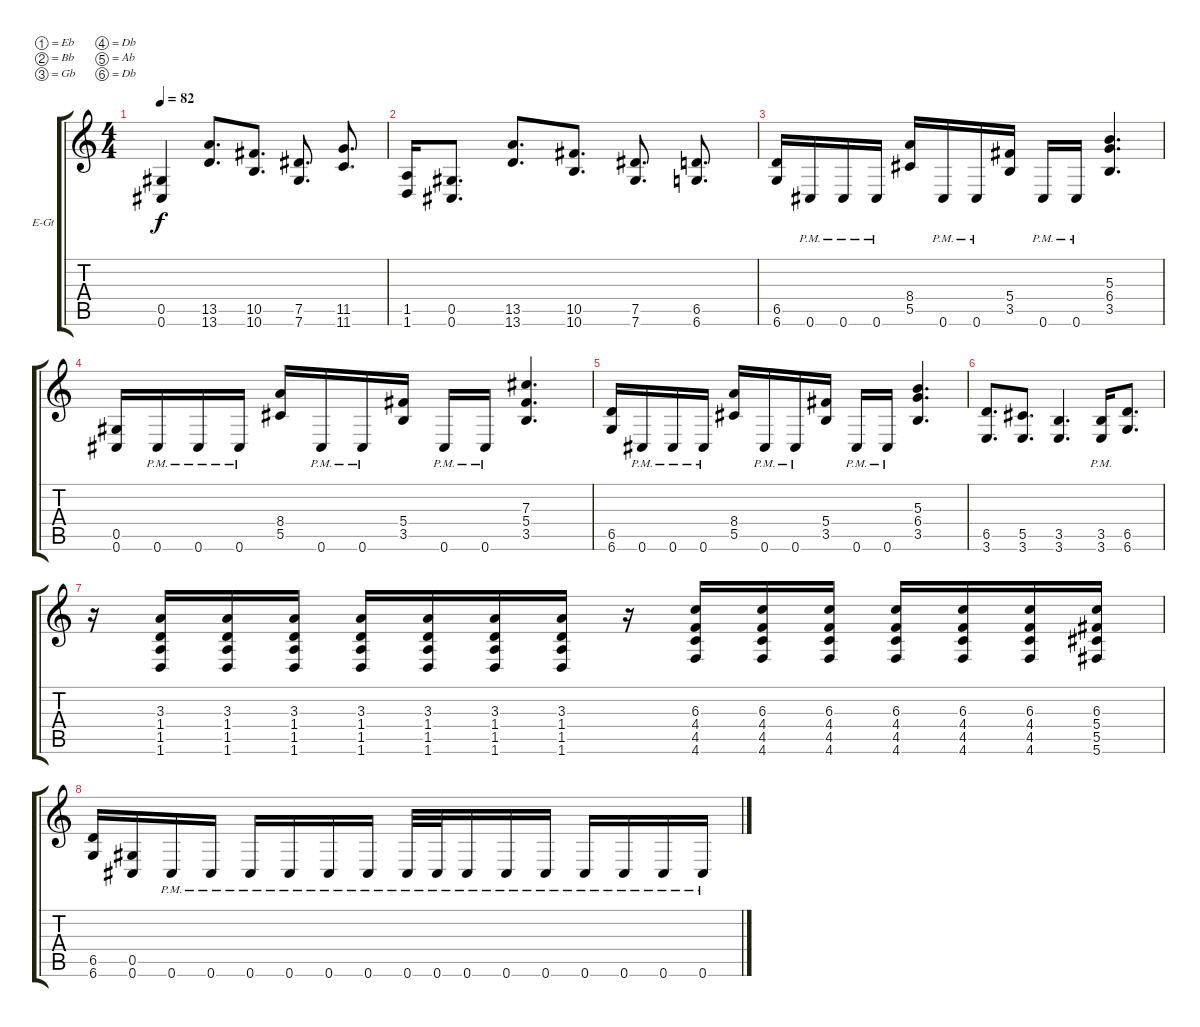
\bracketExtendMode groupsimilarinstruments
\firstSystemTrackNameOrientation horizontal
\otherSystemsTrackNameOrientation horizontal
\track ("Electric Guitar 1" "E-Gt") {instrument distortionguitar}
\staff {score tabs}
\tuning (Eb4 Bb3 Gb3 Db3 Ab2 Db2)
\ts (4 4)
\tempo 82
\clef g2
\ks c
(0.6 0.5).4{dy f} (13.6 13.5).8{d} (10.6 10.5).8{d} (7.6 7.5).8{d} (11.6 11.5).8{d} |
(1.6 1.5).16 (0.6 0.5).8{d} (13.6 13.5).8{d} (10.6 10.5).8{d} (7.5 7.6).8{d} (6.6 6.5).8{d} |
(6.5 6.6).16 0.6{pm}.16 0.6{pm}.16 0.6{pm}.16 (5.5 8.4).16 0.6{pm}.16 0.6{pm}.16 (3.5 5.4).16 0.6{pm}.16 0.6{pm}.16 (3.5 6.4 5.3).4{d} |
(0.6 0.5).16 0.6{pm}.16 0.6{pm}.16 0.6{pm}.16 (5.5 8.4).16 0.6{pm}.16 0.6{pm}.16 (3.5 5.4).16 0.6{pm}.16 0.6{pm}.16 (3.5 5.4 7.3).4{d} |
(6.5 6.6).16 0.6{pm}.16 0.6{pm}.16 0.6{pm}.16 (5.5 8.4).16 0.6{pm}.16 0.6{pm}.16 (3.5 5.4).16 0.6{pm}.16 0.6{pm}.16 (3.5 6.4 5.3).4{d} |
(3.6 6.5).8{d} (3.6 5.5).8{d} (3.6 3.5).4{d} (3.6{pm} 3.5{pm}).16 (6.6 6.5).8{d} |
r.16 (1.6 1.5 1.4 3.3).16 (1.6 1.5 1.4 3.3).16 (1.6 1.5 1.4 3.3).16 (1.6 1.5 1.4 3.3).16 (1.6 1.5 1.4 3.3).16 (1.6 1.5 1.4 3.3).16 (1.6 1.5 1.4 3.3).16 r.16 (4.6 4.5 4.4 6.3).16 (4.6 4.5 4.4 6.3).16 (4.6 4.5 4.4 6.3).16 (4.6 4.5 4.4 6.3).16 (4.6 4.5 4.4 6.3).16 (4.6 4.5 4.4 6.3).16 (5.6 5.5 5.4 6.3).16 |
(6.6 6.5).16 (0.6 0.5).16 0.6{pm}.16 0.6{pm}.16 0.6{pm}.16 0.6{pm}.16 0.6{pm}.16 0.6{pm}.16 0.6{pm}.32 0.6{pm}.32 0.6{pm}.16 0.6{pm}.16 0.6{pm}.16 0.6{pm}.16 0.6{pm}.16 0.6{pm}.16 0.6{pm}.16
